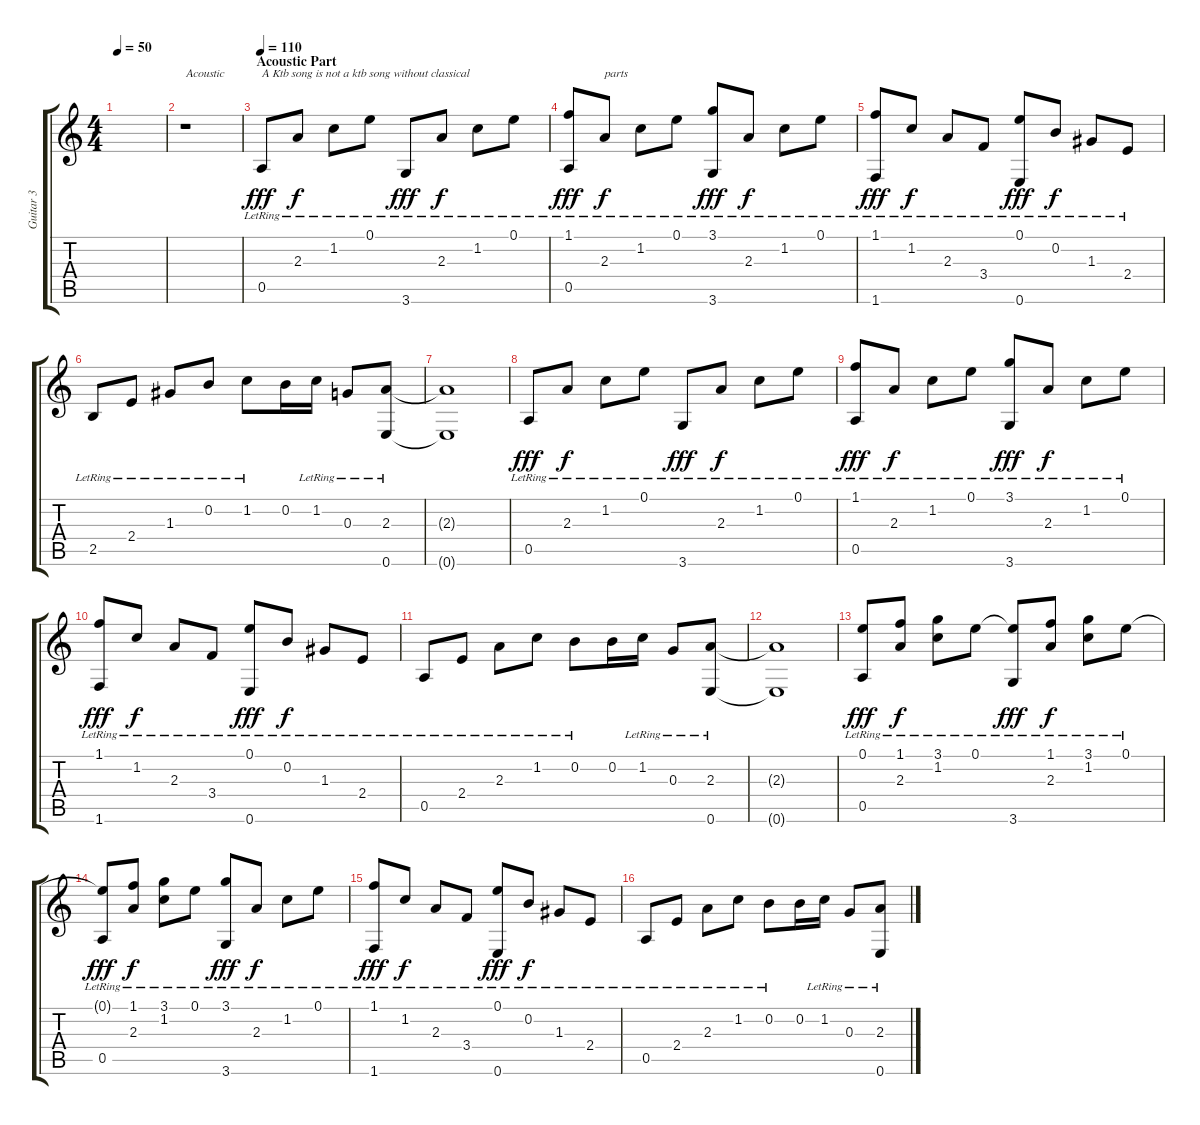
\track ("Guitar 3" "Guitar 3") {instrument distortionguitar}
\staff {score tabs}
\tuning (E4 B3 G3 D3 A2 E2) {hide}
\ts (4 4)
\tempo 50
\clef g2
\ks c
|
r.1{txt "Acoustic"} |
\section ("" "Acoustic Part")
\tempo 110
0.5{lr}.8{txt "A Ktb song is not a ktb song without classical " dy fff volume 16 instrument acousticguitarsteel} 2.3{lr}.8{dy f} 1.2{lr}.8 0.1{lr}.8 3.6{lr}.8{dy fff} 2.3{lr}.8{dy f} 1.2{lr}.8 0.1{lr}.8 |
(1.1{lr} 0.5{lr}).8{dy fff} 2.3{lr}.8{txt "parts" dy f} 1.2{lr}.8 0.1{lr}.8 (3.1{lr} 3.6{lr}).8{dy fff} 2.3{lr}.8{dy f} 1.2{lr}.8 0.1{lr}.8 |
(1.1{lr} 1.6{lr}).8{dy fff} 1.2{lr}.8{dy f} 2.3{lr}.8 3.4{lr}.8 (0.1{lr} 0.6{lr}).8{dy fff} 0.2{lr}.8{dy f} 1.3{lr}.8 2.4{lr}.8 |
2.5{lr}.8 2.4{lr}.8 1.3{lr}.8 0.2{lr}.8 1.2{lr}.8 0.2.16 1.2{lr}.16 0.3{lr}.8 (2.3{lr} 0.6{lr}).8 |
(2.3{t} 0.6{t}).1 |
0.5{lr}.8{dy fff} 2.3{lr}.8{dy f} 1.2{lr}.8 0.1{lr}.8 3.6{lr}.8{dy fff} 2.3{lr}.8{dy f} 1.2{lr}.8 0.1{lr}.8 |
(1.1{lr} 0.5{lr}).8{dy fff} 2.3{lr}.8{dy f} 1.2{lr}.8 0.1{lr}.8 (3.1{lr} 3.6{lr}).8{dy fff} 2.3{lr}.8{dy f} 1.2{lr}.8 0.1{lr}.8 |
(1.1{lr} 1.6{lr}).8{dy fff} 1.2{lr}.8{dy f} 2.3{lr}.8 3.4{lr}.8 (0.1{lr} 0.6{lr}).8{dy fff} 0.2{lr}.8{dy f} 1.3{lr}.8 2.4{lr}.8 |
0.5{lr}.8 2.4{lr}.8 2.3{lr}.8 1.2{lr}.8 0.2{lr}.8 0.2.16 1.2{lr}.16 0.3{lr}.8 (2.3{lr} 0.6{lr}).8 |
(2.3{t} 0.6{t}).1 |
(0.1 0.5{lr}).8{dy fff} (1.1 2.3{lr}).8{dy f} (3.1 1.2{lr}).8 0.1{lr}.8 (0.1{t} 3.6{lr}).8{dy fff} (1.1 2.3{lr}).8{dy f} (3.1 1.2{lr}).8 0.1{lr}.8 |
(0.1{t} 0.5{lr}).8{dy fff} (1.1 2.3{lr}).8{dy f} (3.1 1.2{lr}).8 0.1{lr}.8 (3.1{lr} 3.6{lr}).8{dy fff} 2.3{lr}.8{dy f} 1.2{lr}.8 0.1{lr}.8 |
(1.1{lr} 1.6{lr}).8{dy fff} 1.2{lr}.8{dy f} 2.3{lr}.8 3.4{lr}.8 (0.1{lr} 0.6{lr}).8{dy fff} 0.2{lr}.8{dy f} 1.3{lr}.8 2.4{lr}.8 |
0.5{lr}.8 2.4{lr}.8 2.3{lr}.8 1.2{lr}.8 0.2{lr}.8 0.2.16 1.2{lr}.16 0.3{lr}.8 (2.3{lr} 0.6{lr}).8
